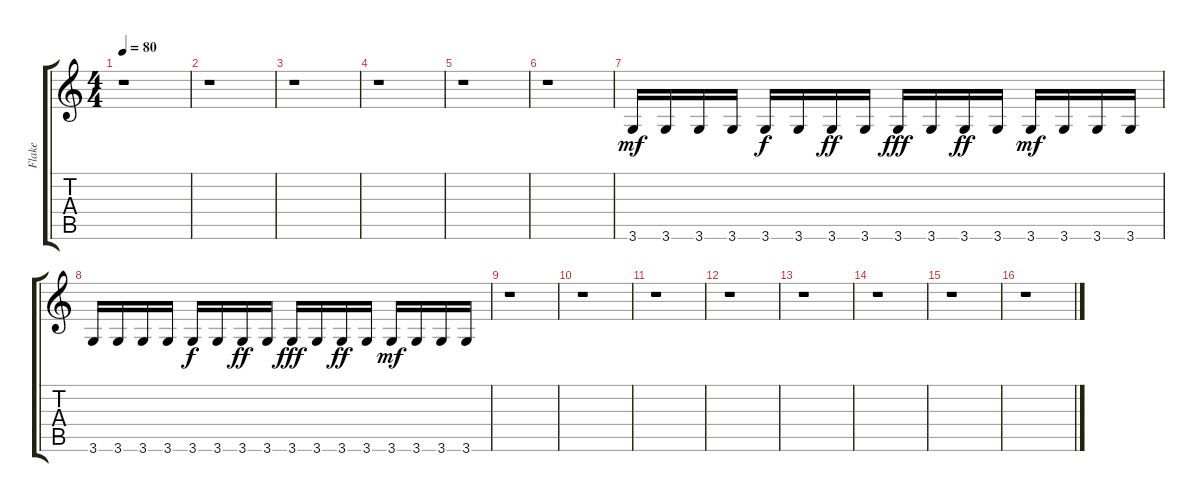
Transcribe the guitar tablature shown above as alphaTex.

\track ("Flake" "Flake") {instrument synthbass1}
\staff {score tabs}
\tuning (E4 B3 G3 D3 A2 E2) {hide}
\ts (4 4)
\tempo 80
\clef g2
\ks c
r.1{dy mf volume 10 instrument synthbass1} |
r.1{volume 10 instrument synthbass1} |
r.1{volume 10 instrument synthbass1} |
r.1{volume 10 instrument synthbass1} |
r.1{volume 10 instrument synthbass1} |
r.1{volume 10 instrument synthbass1} |
3.6.16 3.6.16 3.6.16 3.6.16 3.6.16{dy f} 3.6.16 3.6.16{dy ff} 3.6.16 3.6.16{dy fff} 3.6.16 3.6.16{dy ff} 3.6.16 3.6.16{dy mf} 3.6.16 3.6.16 3.6.16 |
3.6.16 3.6.16 3.6.16 3.6.16 3.6.16{dy f} 3.6.16 3.6.16{dy ff} 3.6.16 3.6.16{dy fff} 3.6.16 3.6.16{dy ff} 3.6.16 3.6.16{dy mf} 3.6.16 3.6.16 3.6.16 |
r.1{volume 10 instrument synthbass1} |
r.1{volume 10 instrument synthbass1} |
r.1{volume 10 instrument synthbass1} |
r.1{volume 10 instrument synthbass1} |
r.1{volume 10 instrument synthbass1} |
r.1{volume 10 instrument synthbass1} |
r.1{volume 10 instrument synthbass1} |
r.1{volume 10 instrument synthbass1}
